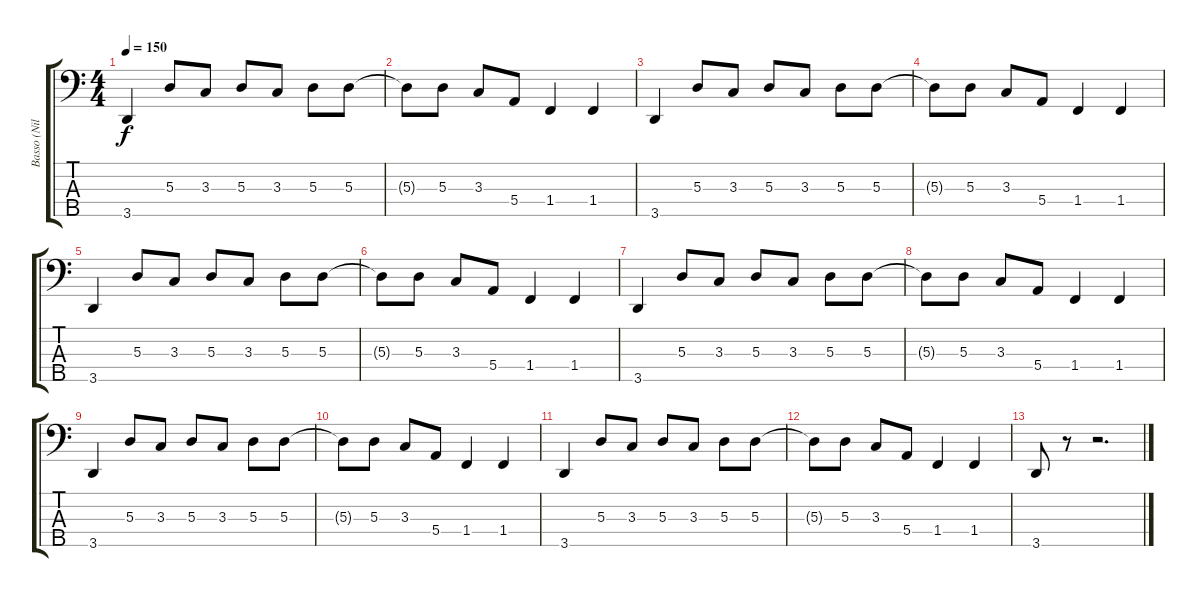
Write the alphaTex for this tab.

\track ("Basso (Nils Ursin)" "Basso (Nil") {instrument electricbassfinger}
\staff {score tabs}
\tuning (G2 D2 A1 E1 B0) {hide}
\ts (4 4)
\tempo 150
\clef f4
\ks c
3.5.4{dy f} 5.3.8 3.3.8 5.3.8 3.3.8 5.3.8 5.3.8 |
5.3{t}.8 5.3.8 3.3.8 5.4.8 1.4.4 1.4.4 |
3.5.4 5.3.8 3.3.8 5.3.8 3.3.8 5.3.8 5.3.8 |
5.3{t}.8 5.3.8 3.3.8 5.4.8 1.4.4 1.4.4 |
3.5.4 5.3.8 3.3.8 5.3.8 3.3.8 5.3.8 5.3.8 |
5.3{t}.8 5.3.8 3.3.8 5.4.8 1.4.4 1.4.4 |
3.5.4 5.3.8 3.3.8 5.3.8 3.3.8 5.3.8 5.3.8 |
5.3{t}.8 5.3.8 3.3.8 5.4.8 1.4.4 1.4.4 |
3.5.4 5.3.8 3.3.8 5.3.8 3.3.8 5.3.8 5.3.8 |
5.3{t}.8 5.3.8 3.3.8 5.4.8 1.4.4 1.4.4 |
3.5.4 5.3.8 3.3.8 5.3.8 3.3.8 5.3.8 5.3.8 |
5.3{t}.8 5.3.8 3.3.8 5.4.8 1.4.4 1.4.4 |
3.5.8 r.8 r.2{d}
